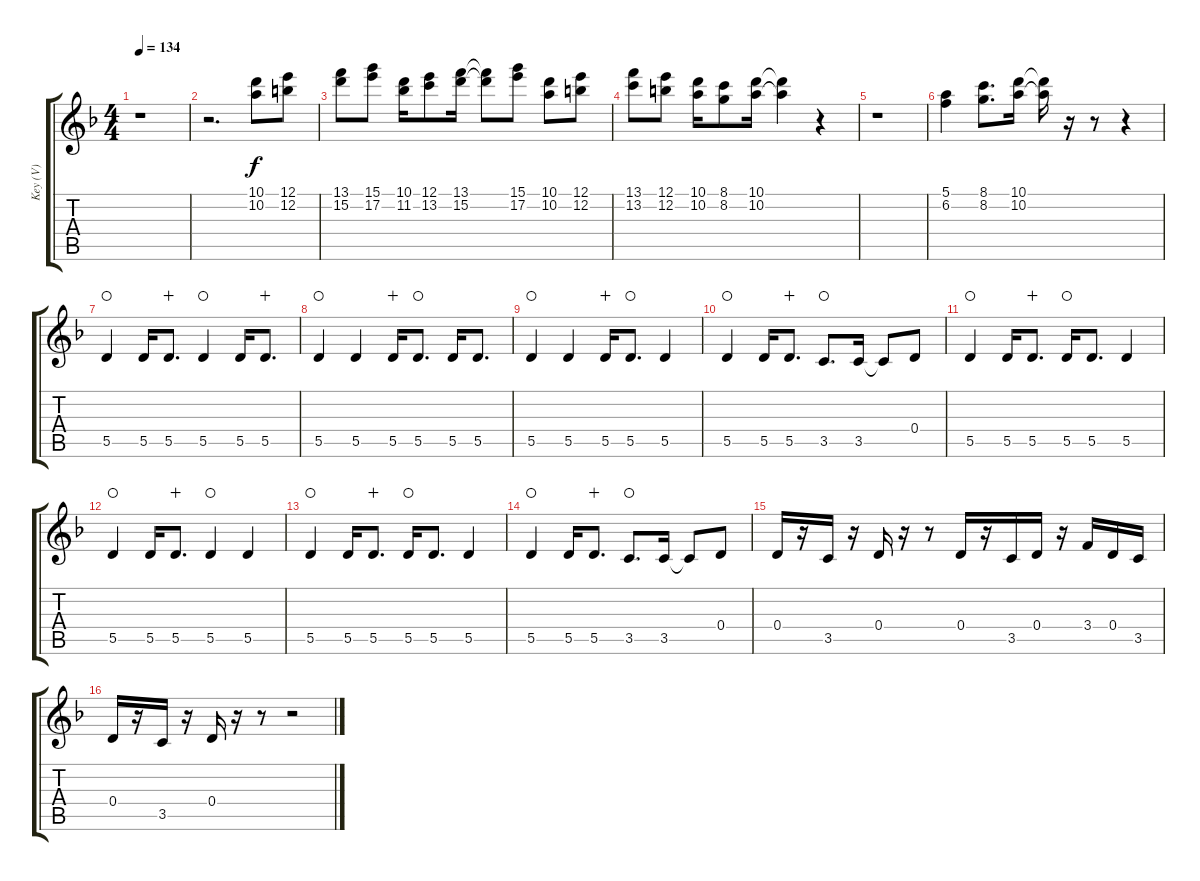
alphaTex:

\track ("Key (V)" "Key (V)") {instrument stringensemble1}
\staff {score tabs}
\tuning (E5 B4 G4 D4 A3 E3) {hide}
\ts (4 4)
\tempo 134
\clef g2
\ks f
r.1{dy f} |
r.2{d} (10.1 10.2).8 (12.1 12.2).8 |
(13.1 15.2).8 (15.1 17.2).8 (10.1 11.2).16 (12.1 13.2).8 (13.1 15.2).16 (13.1{t} 15.2{t}).8 (15.1 17.2).8 (10.1 10.2).8 (12.1 12.2).8 |
(13.1 13.2).8 (12.1 12.2).8 (10.1 10.2).16 (8.1 8.2).8 (10.1 10.2).16 (10.1{t} 10.2{t}).4 r.4 |
r.1 |
(5.1 6.2).4 (8.1 8.2).8{d} (10.1 10.2).16 (10.1{t} 10.2{t}).16 r.16 r.8 r.4 |
5.5.4{waho} 5.5.16 5.5.8{d wahc} 5.5.4{waho} 5.5.16 5.5.8{d wahc} |
5.5.4{waho} 5.5.4 5.5.16{wahc} 5.5.8{d waho} 5.5.16 5.5.8{d} |
5.5.4{waho} 5.5.4 5.5.16{wahc} 5.5.8{d waho} 5.5.4 |
5.5.4{waho} 5.5.16 5.5.8{d wahc} 3.5.8{d waho} 3.5.16 3.5{t}.8 0.4.8 |
5.5.4{waho} 5.5.16 5.5.8{d wahc} 5.5.16{waho} 5.5.8{d} 5.5.4 |
5.5.4{waho} 5.5.16 5.5.8{d wahc} 5.5.4{waho} 5.5.4 |
5.5.4{waho} 5.5.16 5.5.8{d wahc} 5.5.16{waho} 5.5.8{d} 5.5.4 |
5.5.4{waho} 5.5.16 5.5.8{d wahc} 3.5.8{d waho} 3.5.16 3.5{t}.8 0.4.8 |
0.4.16{volume 10 balance 11 instrument drawbarorgan} r.16 3.5.16 r.16 0.4.16 r.16 r.8 0.4.16 r.16 3.5.16 0.4.16 r.16 3.4.16 0.4.16 3.5.16 |
0.4.16 r.16 3.5.16 r.16 0.4.16 r.16 r.8 r.2
